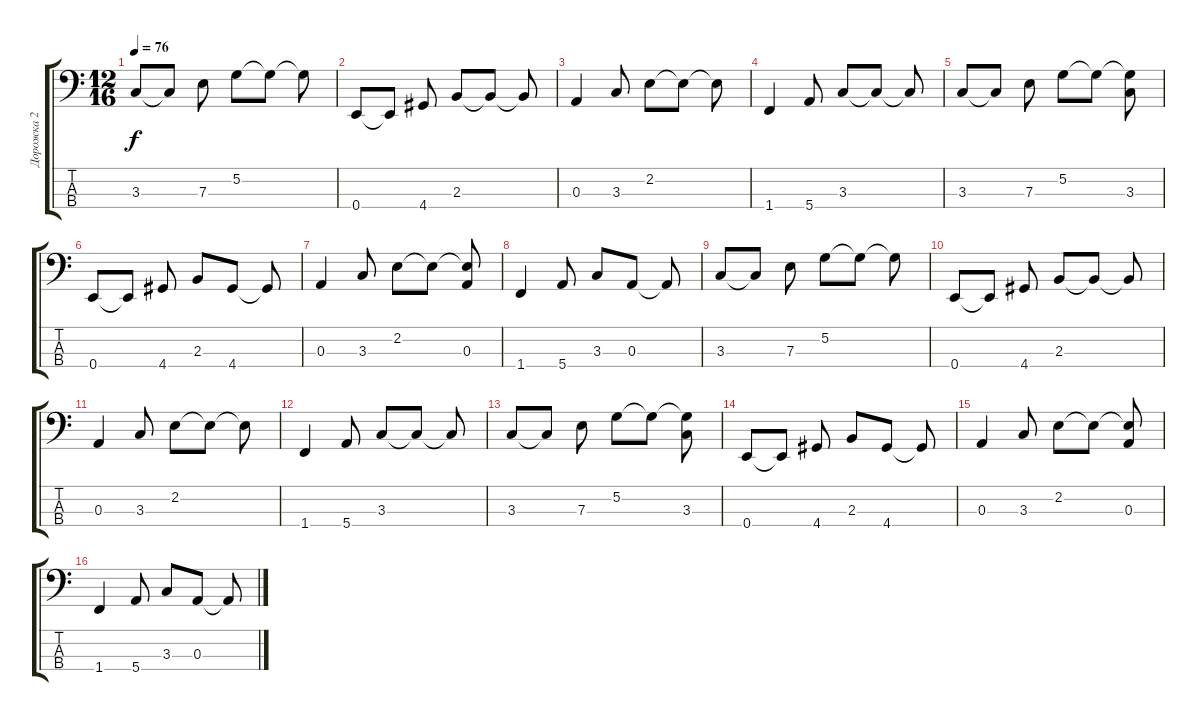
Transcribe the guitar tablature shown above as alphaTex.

\track ("Дорожка 2" "Дорожка 2") {instrument electricbasspick}
\staff {score tabs}
\tuning (G2 D2 A1 E1) {hide}
\ts (12 16)
\tempo 76
\clef f4
\ks c
3.3.8{dy f} 3.3{t}.8 7.3.8 5.2.8 5.2{t}.8 5.2{t}.8 |
0.4.8 0.4{t}.8 4.4.8 2.3.8 2.3{t}.8 2.3{t}.8 |
0.3.4 3.3.8 2.2.8 2.2{t}.8 2.2{t}.8 |
1.4.4 5.4.8 3.3.8 3.3{t}.8 3.3{t}.8 |
3.3.8 3.3{t}.8 7.3.8 5.2.8 5.2{t}.8 (5.2{t} 3.3).8 |
0.4.8 0.4{t}.8 4.4.8 2.3.8 4.4.8 4.4{t}.8 |
0.3.4 3.3.8 2.2.8 2.2{t}.8 (2.2{t} 0.3).8 |
1.4.4 5.4.8 3.3.8 0.3.8 0.3{t}.8 |
3.3.8 3.3{t}.8 7.3.8 5.2.8 5.2{t}.8 5.2{t}.8 |
0.4.8 0.4{t}.8 4.4.8 2.3.8 2.3{t}.8 2.3{t}.8 |
0.3.4 3.3.8 2.2.8 2.2{t}.8 2.2{t}.8 |
1.4.4 5.4.8 3.3.8 3.3{t}.8 3.3{t}.8 |
3.3.8 3.3{t}.8 7.3.8 5.2.8 5.2{t}.8 (5.2{t} 3.3).8 |
0.4.8 0.4{t}.8 4.4.8 2.3.8 4.4.8 4.4{t}.8 |
0.3.4 3.3.8 2.2.8 2.2{t}.8 (2.2{t} 0.3).8 |
1.4.4 5.4.8 3.3.8 0.3.8 0.3{t}.8
